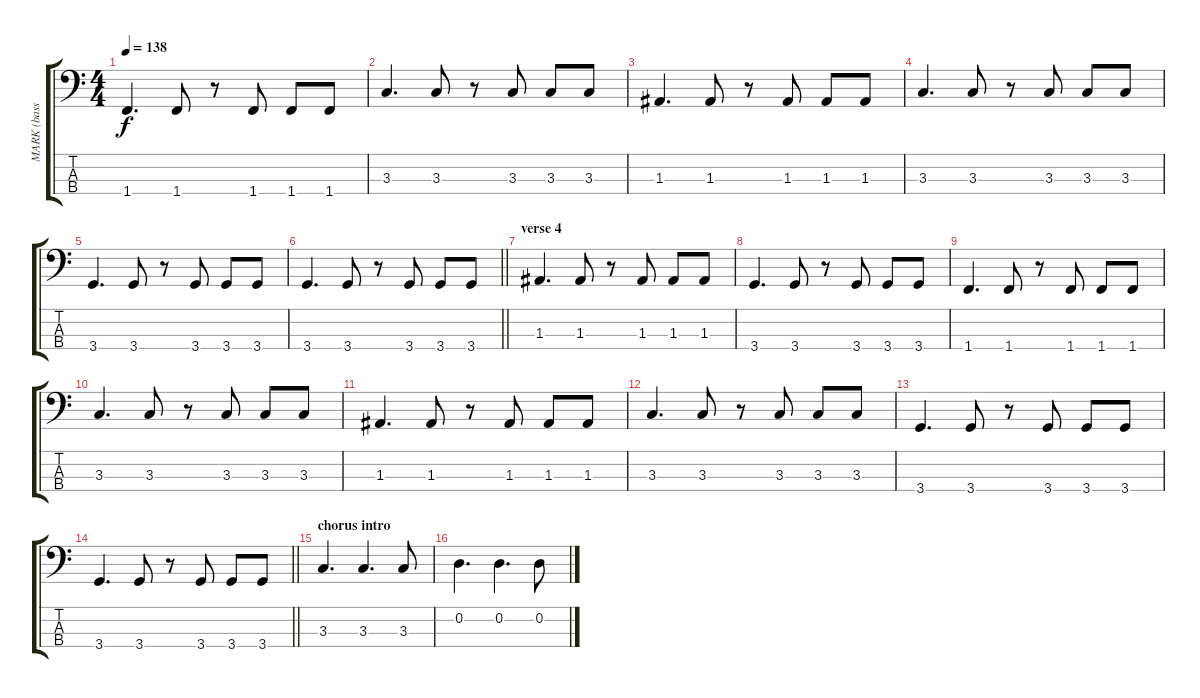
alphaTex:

\track ("MARK (bass)" "MARK (bass") {instrument synthbass1}
\staff {score tabs}
\tuning (G2 D2 A1 E1) {hide}
\ts (4 4)
\tempo 138
\clef f4
\ks c
1.4.4{d dy f} 1.4.8 r.8 1.4.8 1.4.8 1.4.8 |
3.3.4{d} 3.3.8 r.8 3.3.8 3.3.8 3.3.8 |
1.3.4{d} 1.3.8 r.8 1.3.8 1.3.8 1.3.8 |
3.3.4{d} 3.3.8 r.8 3.3.8 3.3.8 3.3.8 |
3.4.4{d} 3.4.8 r.8 3.4.8 3.4.8 3.4.8 |
\barLineRight lightlight
3.4.4{d} 3.4.8 r.8 3.4.8 3.4.8 3.4.8 |
\section ("" "verse 4")
1.3.4{d} 1.3.8 r.8 1.3.8 1.3.8 1.3.8 |
3.4.4{d} 3.4.8 r.8 3.4.8 3.4.8 3.4.8 |
1.4.4{d} 1.4.8 r.8 1.4.8 1.4.8 1.4.8 |
3.3.4{d} 3.3.8 r.8 3.3.8 3.3.8 3.3.8 |
1.3.4{d} 1.3.8 r.8 1.3.8 1.3.8 1.3.8 |
3.3.4{d} 3.3.8 r.8 3.3.8 3.3.8 3.3.8 |
3.4.4{d} 3.4.8 r.8 3.4.8 3.4.8 3.4.8 |
\barLineRight lightlight
3.4.4{d} 3.4.8 r.8 3.4.8 3.4.8 3.4.8 |
\section ("" "chorus intro")
3.3.4{d} 3.3.4{d} 3.3.8 |
0.2.4{d} 0.2.4{d} 0.2.8
